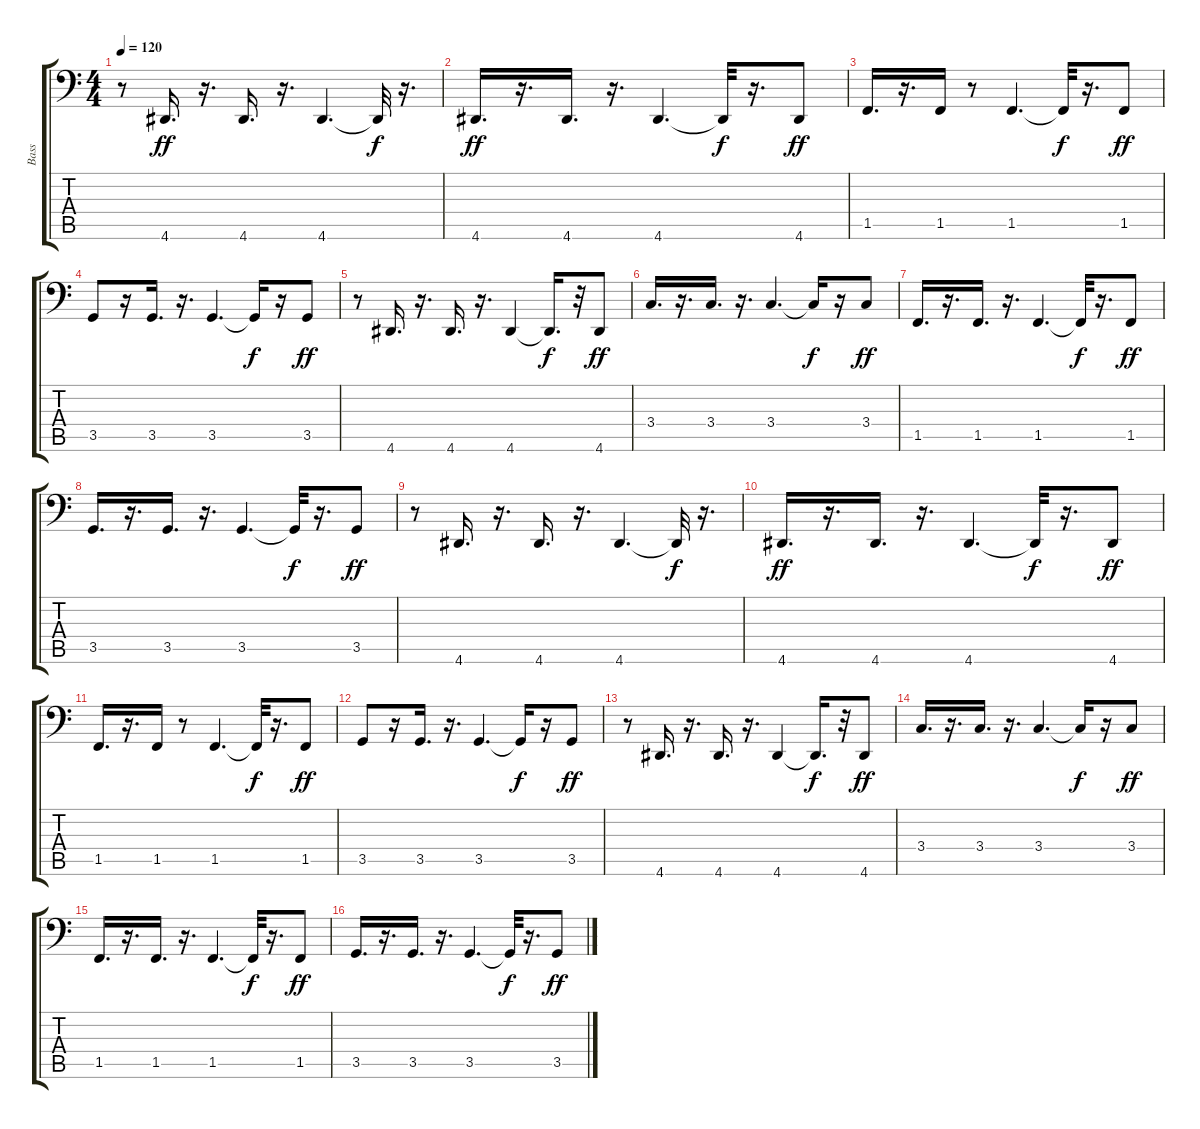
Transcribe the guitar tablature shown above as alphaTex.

\track ("Bass" "Bass") {instrument electricbassfinger}
\staff {score tabs}
\tuning (C3 G2 D2 A1 E1 B0) {hide}
\ts (4 4)
\tempo 120
\clef f4
\ks c
r.8{dy ff} 4.6.16{d} r.16{d} 4.6.16{d} r.16{d} 4.6.4{d} 4.6{t}.32{dy f} r.16{d} |
4.6.16{d dy ff} r.16{d} 4.6.16{d} r.16{d} 4.6.4{d} 4.6{t}.32{dy f} r.16{d} 4.6.8{dy ff} |
1.5.16{d} r.16{d} 1.5.16 r.8 1.5.4{d} 1.5{t}.32{dy f} r.16{d} 1.5.8{dy ff} |
3.5.8 r.16 3.5.16{d} r.16{d} 3.5.4{d} 3.5{t}.16{dy f} r.16 3.5.8{dy ff} |
r.8 4.6.16{d} r.16{d} 4.6.16{d} r.16{d} 4.6.4 4.6{t}.16{d dy f} r.32 4.6.8{dy ff} |
3.4.16{d} r.16{d} 3.4.16{d} r.16{d} 3.4.4{d} 3.4{t}.16{dy f} r.16 3.4.8{dy ff} |
1.5.16{d} r.16{d} 1.5.16{d} r.16{d} 1.5.4{d} 1.5{t}.32{dy f} r.16{d} 1.5.8{dy ff} |
3.5.16{d} r.16{d} 3.5.16{d} r.16{d} 3.5.4{d} 3.5{t}.32{dy f} r.16{d} 3.5.8{dy ff} |
r.8 4.6.16{d} r.16{d} 4.6.16{d} r.16{d} 4.6.4{d} 4.6{t}.32{dy f} r.16{d} |
4.6.16{d dy ff} r.16{d} 4.6.16{d} r.16{d} 4.6.4{d} 4.6{t}.32{dy f} r.16{d} 4.6.8{dy ff} |
1.5.16{d} r.16{d} 1.5.16 r.8 1.5.4{d} 1.5{t}.32{dy f} r.16{d} 1.5.8{dy ff} |
3.5.8 r.16 3.5.16{d} r.16{d} 3.5.4{d} 3.5{t}.16{dy f} r.16 3.5.8{dy ff} |
r.8 4.6.16{d} r.16{d} 4.6.16{d} r.16{d} 4.6.4 4.6{t}.16{d dy f} r.32 4.6.8{dy ff} |
3.4.16{d} r.16{d} 3.4.16{d} r.16{d} 3.4.4{d} 3.4{t}.16{dy f} r.16 3.4.8{dy ff} |
1.5.16{d} r.16{d} 1.5.16{d} r.16{d} 1.5.4{d} 1.5{t}.32{dy f} r.16{d} 1.5.8{dy ff} |
3.5.16{d} r.16{d} 3.5.16{d} r.16{d} 3.5.4{d} 3.5{t}.32{dy f} r.16{d} 3.5.8{dy ff}
